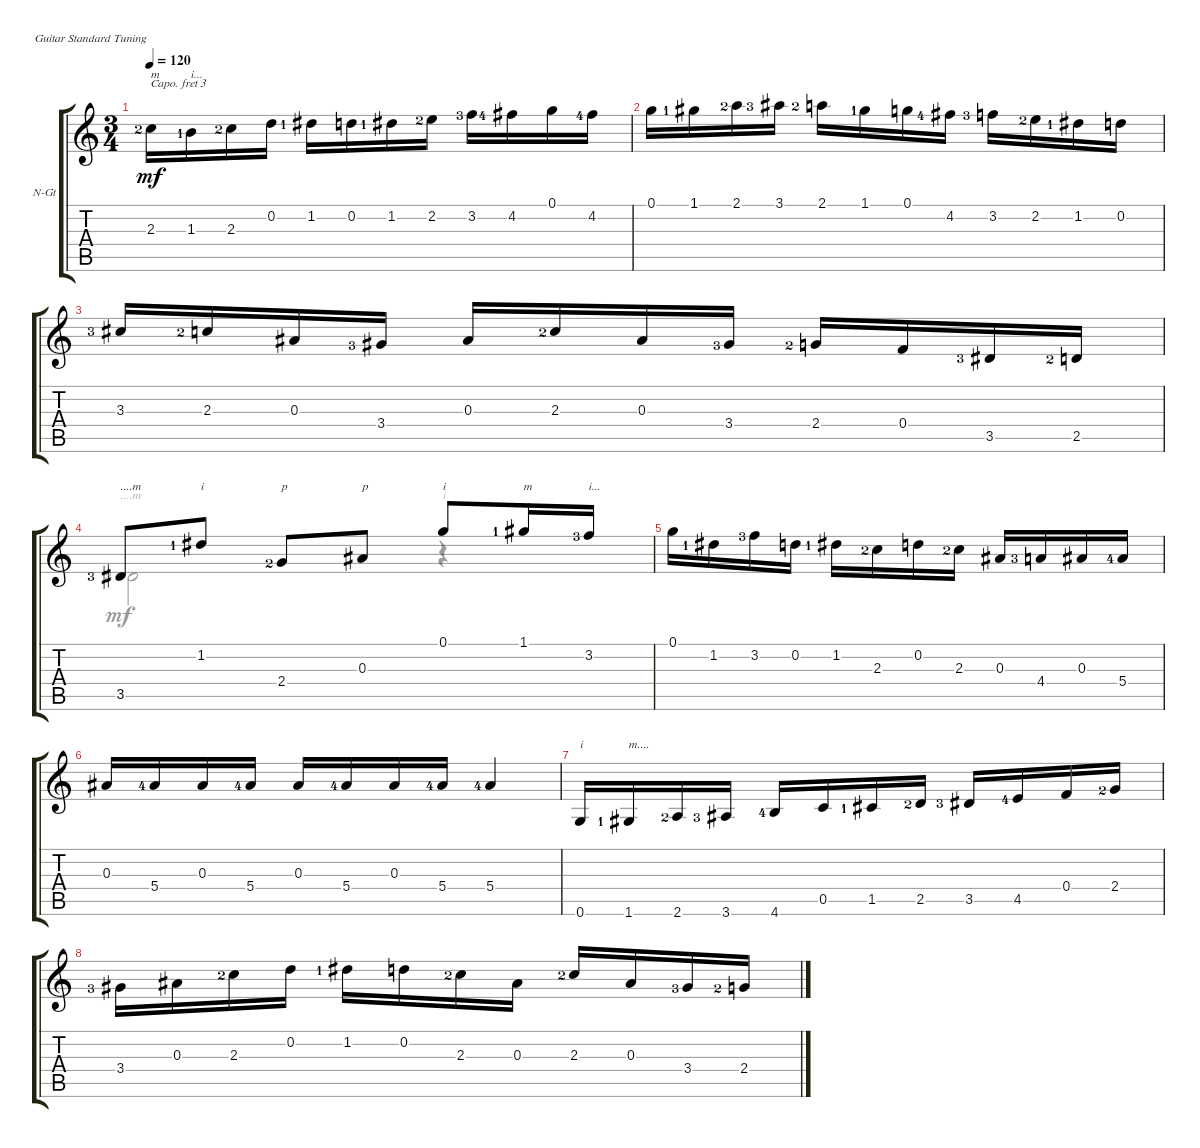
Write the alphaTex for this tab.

\defaultSystemsLayout 4
\bracketExtendMode groupsimilarinstruments
\firstSystemTrackNameOrientation horizontal
\otherSystemsTrackNameOrientation horizontal
\track ("Nylon Guitar" "N-Gt") {instrument acousticguitarnylon}
\staff {score tabs}
\capo 3
\tuning (E4 B3 G3 D3 A2 E2)
\voice
\ts (3 4)
\tempo 120
\clef g2
\ks c
2.3{lf 3}.16{txt "m" dy mf} 1.3{lf 2}.16{txt "i..."} 2.3{lf 3}.16 0.2.16 1.2{lf 2}.16 0.2.16 1.2{lf 2}.16 2.2{lf 3}.16 3.2{lf 4}.16 4.2{lf 5}.16 0.1.16 4.2{lf 5}.16 |
0.1.16 1.1{lf 2}.16 2.1{lf 3}.16 3.1{lf 4}.16 2.1{lf 3}.16 1.1{lf 2}.16 0.1.16 4.2{lf 5}.16 3.2{lf 4}.16 2.2{lf 3}.16 1.2{lf 2}.16 0.2.16 |
3.3{lf 4}.16 2.3{lf 3}.16 0.3.16 3.4{lf 4}.16 0.3.16 2.3{lf 3}.16 0.3.16 3.4{lf 4}.16 2.4{lf 3}.16 0.4.16 3.5{lf 4}.16 2.5{lf 3}.16 |
3.5{lf 4}.8{txt "....m"} 1.2{lf 2}.8{txt "i"} 2.4{lf 3}.8{txt "p"} 0.3.8{txt "p"} 0.1.8{txt "i"} 1.1{lf 2}.16{txt "m"} 3.2{lf 4}.16{txt "i..."} |
0.1.16 1.2{lf 2}.16 3.2{lf 4}.16 0.2.16 1.2{lf 2}.16 2.3{lf 3}.16 0.2.16 2.3{lf 3}.16 0.3.16 4.4{lf 4}.16 0.3.16 5.4{lf 5}.16 |
0.3.16 5.4{lf 5}.16 0.3.16 5.4{lf 5}.16 0.3.16 5.4{lf 5}.16 0.3.16 5.4{lf 5}.16 5.4{lf 5}.4 |
0.6.16{txt "i"} 1.6{lf 2}.16{txt "m...."} 2.6{lf 3}.16 3.6{lf 4}.16 4.6{lf 5}.16 0.5.16 1.5{lf 2}.16 2.5{lf 3}.16 3.5{lf 4}.16 4.5{lf 5}.16 0.4.16 2.4{lf 3}.16 |
3.4{lf 4}.16 0.3.16 2.3{lf 3}.16 0.2.16 1.2{lf 2}.16 0.2.16 2.3{lf 3}.16 0.3.16 2.3{lf 3}.16 0.3.16 3.4{lf 4}.16 2.4{lf 3}.16
\voice
\clef g2
\ottava regular
\simile none
\ks c
|
|
|
3.5{lf 4}.2{txt "....m"} r.4{txt "i"} |
|
|
|
